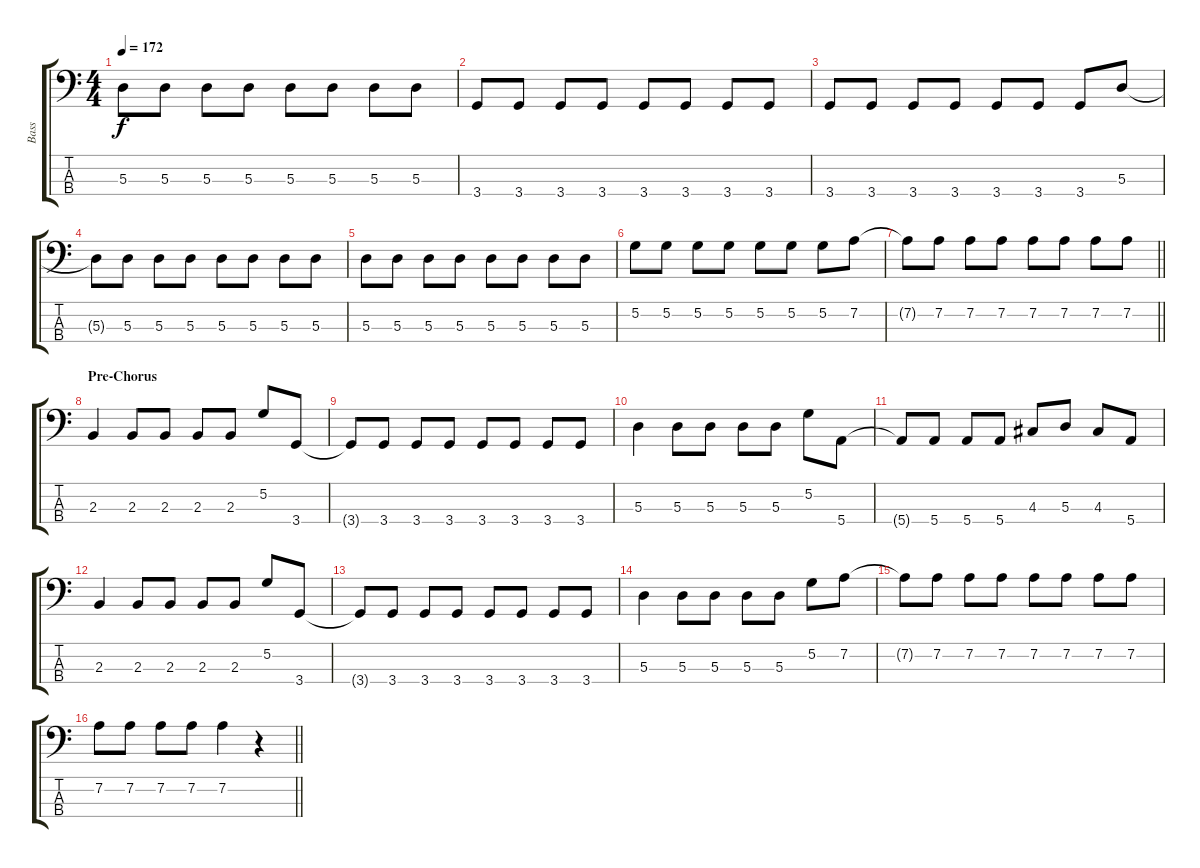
\track ("Bass" "Bass") {instrument electricbasspick}
\staff {score tabs}
\tuning (G2 D2 A1 E1) {hide}
\ts (4 4)
\tempo 172
\clef f4
\ks c
5.3.8{dy f} 5.3.8 5.3.8 5.3.8 5.3.8 5.3.8 5.3.8 5.3.8 |
3.4.8 3.4.8 3.4.8 3.4.8 3.4.8 3.4.8 3.4.8 3.4.8 |
3.4.8 3.4.8 3.4.8 3.4.8 3.4.8 3.4.8 3.4.8 5.3.8 |
5.3{t}.8 5.3.8 5.3.8 5.3.8 5.3.8 5.3.8 5.3.8 5.3.8 |
5.3.8 5.3.8 5.3.8 5.3.8 5.3.8 5.3.8 5.3.8 5.3.8 |
5.2.8 5.2.8 5.2.8 5.2.8 5.2.8 5.2.8 5.2.8 7.2.8 |
\barLineRight lightlight
7.2{t}.8 7.2.8 7.2.8 7.2.8 7.2.8 7.2.8 7.2.8 7.2.8 |
\section ("" "Pre-Chorus")
2.3.4 2.3.8 2.3.8 2.3.8 2.3.8 5.2.8 3.4.8 |
3.4{t}.8 3.4.8 3.4.8 3.4.8 3.4.8 3.4.8 3.4.8 3.4.8 |
5.3.4 5.3.8 5.3.8 5.3.8 5.3.8 5.2.8 5.4.8 |
5.4{t}.8 5.4.8 5.4.8 5.4.8 4.3.8 5.3.8 4.3.8 5.4.8 |
2.3.4 2.3.8 2.3.8 2.3.8 2.3.8 5.2.8 3.4.8 |
3.4{t}.8 3.4.8 3.4.8 3.4.8 3.4.8 3.4.8 3.4.8 3.4.8 |
5.3.4 5.3.8 5.3.8 5.3.8 5.3.8 5.2.8 7.2.8 |
7.2{t}.8 7.2.8 7.2.8 7.2.8 7.2.8 7.2.8 7.2.8 7.2.8 |
\barLineRight lightlight
7.2.8 7.2.8 7.2.8 7.2.8 7.2.4 r.4
